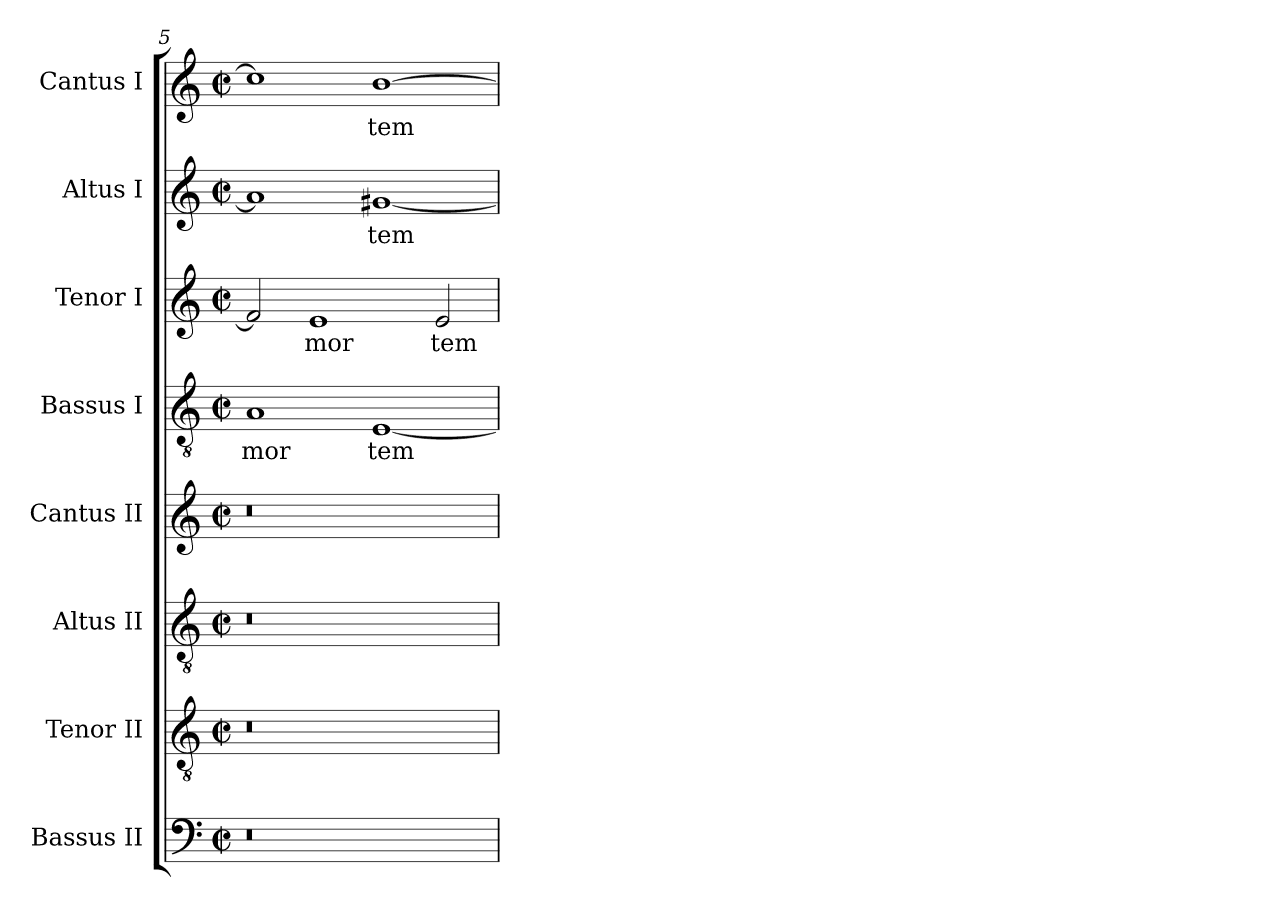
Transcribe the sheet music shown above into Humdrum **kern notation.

**kern	**kern	**kern	**kern	**kern	**text	**kern	**text	**kern	**text	**kern	**text
*part8	*part7	*part6	*part5	*part4	*part4	*part3	*part3	*part2	*part2	*part1	*part1
*staff8	*staff7	*staff6	*staff5	*staff4	*staff4	*staff3	*staff3	*staff2	*staff2	*staff1	*staff1
*I"Bassus II	*I"Tenor II	*I"Altus II	*I"Cantus II	*I"Bassus I	*	*I"Tenor I	*	*I"Altus I	*	*I"Cantus I	*
*clefF4	*clefGv2	*clefGv2	*clefG2	*clefGv2	*	*clefG2	*	*clefG2	*	*clefG2	*
*k[]	*k[]	*k[]	*k[]	*k[]	*	*k[]	*	*k[]	*	*k[]	*
*C:	*C:	*C:	*C:	*C:	*	*C:	*	*C:	*	*C:	*
*M2/2	*M2/2	*M2/2	*M2/2	*M2/2	*	*M2/2	*	*M2/2	*	*M2/2	*
*met(c|)	*met(c|)	*met(c|)	*met(c|)	*met(c|)	*	*met(c|)	*	*met(c|)	*	*met(c|)	*
=5	=5	=5	=5	=5	=5	=5	=5	=5	=5	=5	=5
!	!	!	!	!	!LO:LY:b:cj	!	!LO:LY:b:cj	!	!LO:LY:b:cj	!	!LO:LY:b:cj
0r	0r	0r	0r	1A	mor	2f/]	.	1a]	--	1cc]	.
!	!	!	!	!	!	!	!LO:LY:b:cj	!	!	!	!
.	.	.	.	.	.	1e	mor	.	.	.	.
!	!	!	!	!	!LO:LY:b:cj	!	!	!	!LO:LY:b:cj	!	!LO:LY:b:cj
.	.	.	.	[<1E	tem	.	.	[<1g#X	-tem	[<1b	tem
!	!	!	!	!	!	!	!LO:LY:b:cj	!	!	!	!
.	.	.	.	.	.	2e/	tem	.	.	.	.
=	=	=	=	=	=	=	=	=	=	=	=
*-	*-	*-	*-	*-	*-	*-	*-	*-	*-	*-	*-
